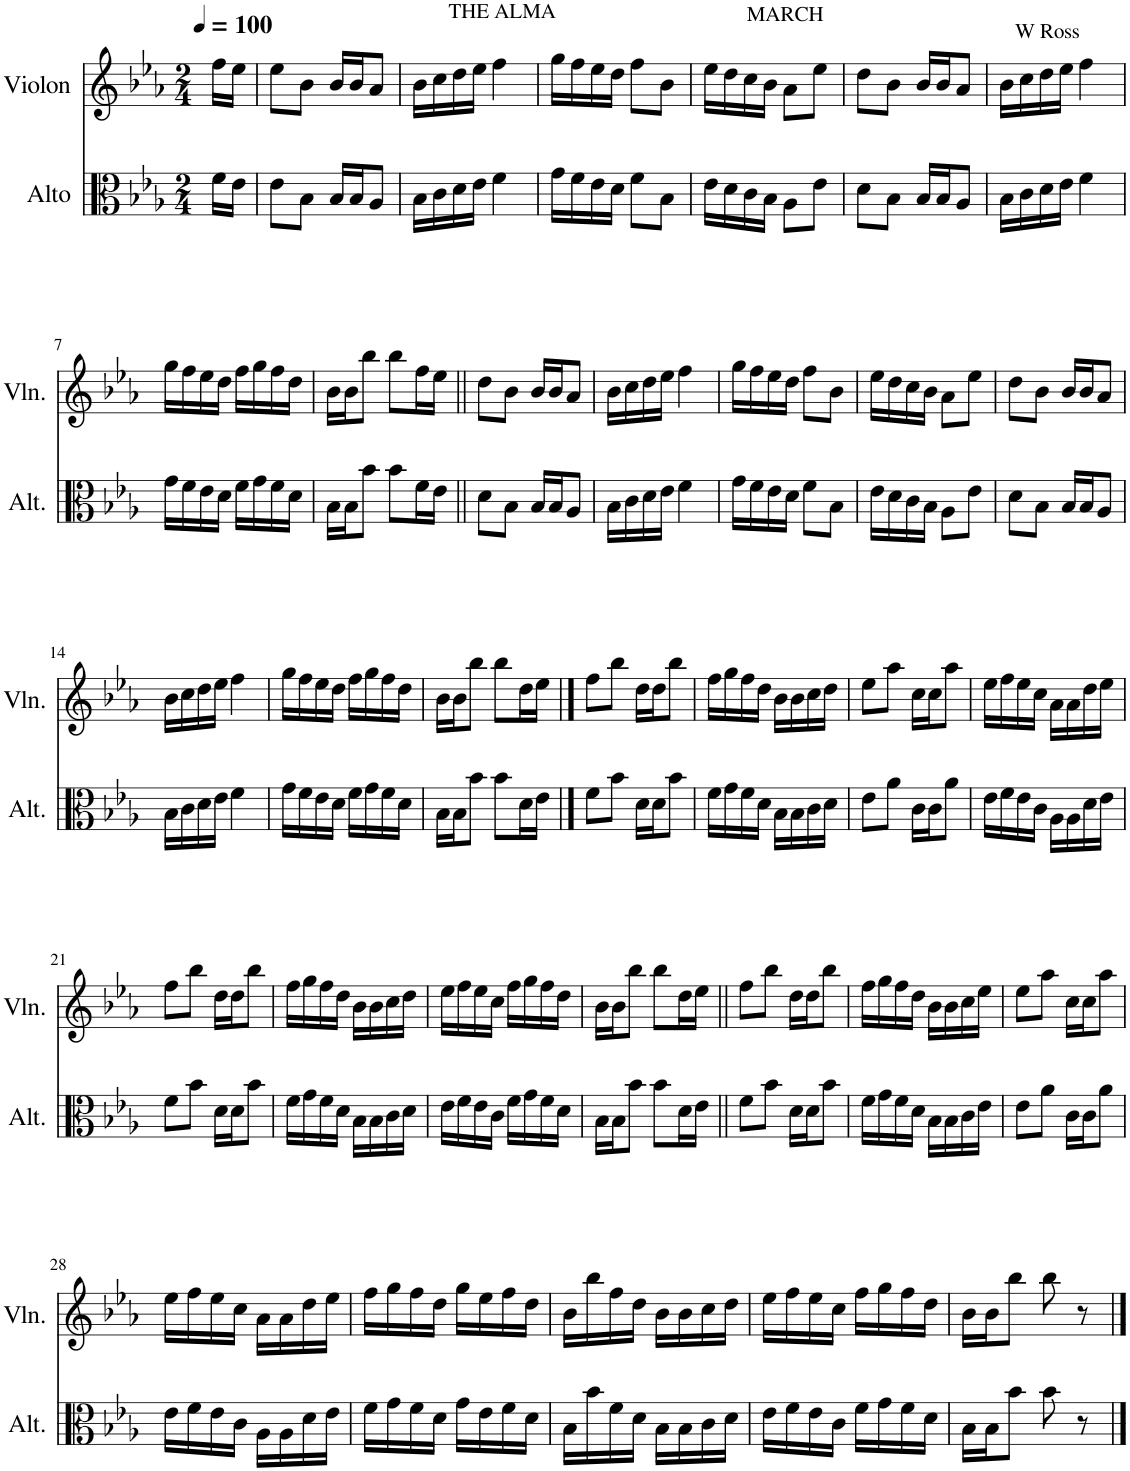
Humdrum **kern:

**kern	**kern
*part2	*part1
*staff2	*staff1
*I"Alto	*I"Violon
*I'Alt.	*I'Vln.
*clefC3	*clefG2
*k[b-e-a-]	*k[b-e-a-]
*M2/4	*M2/4
=	=
16f\LL	16ff\LL
16e-\JJ	16ee-\JJ
=1	=1
*	*MM100
8e-\L	8ee-\L
8B-\J	8b-\J
16B-/LL	16b-/LL
16B-/J	16b-/J
8A-/J	8a-/J
=2	=2
!	!LO:TX:a:t=THE ALMA
16B-\LL	16b-\LL
16c\	16cc\
16d\	16dd\
16e-\JJ	16ee-\JJ
4f\	4ff\
=3	=3
16g\LL	16gg\LL
16f\	16ff\
16e-\	16ee-\
16d\JJ	16dd\JJ
8f\L	8ff\L
8B-\J	8b-\J
=4	=4
16e-\LL	16ee-\LL
16d\	16dd\
16c\	16cc\
16B-\JJ	16b-\JJ
8A-\L	8a-\L
8e-\J	8ee-\J
=5	=5
!	!LO:TX:a:t=MARCH
8d\L	8dd\L
8B-\J	8b-\J
16B-/LL	16b-/LL
16B-/J	16b-/J
8A-/J	8a-/J
=6	=6
!	!LO:TX:a:t=W Ross
16B-\LL	16b-\LL
16c\	16cc\
16d\	16dd\
16e-\JJ	16ee-\JJ
4f\	4ff\
!!LO:LB:g=z
=7	=7
16g\LL	16gg\LL
16f\	16ff\
16e-\	16ee-\
16d\JJ	16dd\JJ
16f\LL	16ff\LL
16g\	16gg\
16f\	16ff\
16d\JJ	16dd\JJ
=8	=8
16B-\LL	16b-\LL
16B-\J	16b-\J
8b-\J	8bb-\J
8b-\L	8bb-\L
16f\L	16ff\L
16e-\JJ	16ee-\JJ
=9||	=9||
8d\L	8dd\L
8B-\J	8b-\J
16B-/LL	16b-/LL
16B-/J	16b-/J
8A-/J	8a-/J
=10	=10
16B-\LL	16b-\LL
16c\	16cc\
16d\	16dd\
16e-\JJ	16ee-\JJ
4f\	4ff\
=11	=11
16g\LL	16gg\LL
16f\	16ff\
16e-\	16ee-\
16d\JJ	16dd\JJ
8f\L	8ff\L
8B-\J	8b-\J
=12	=12
16e-\LL	16ee-\LL
16d\	16dd\
16c\	16cc\
16B-\JJ	16b-\JJ
8A-\L	8a-\L
8e-\J	8ee-\J
=13	=13
8d\L	8dd\L
8B-\J	8b-\J
16B-/LL	16b-/LL
16B-/J	16b-/J
8A-/J	8a-/J
!!LO:LB:g=z
=14	=14
16B-\LL	16b-\LL
16c\	16cc\
16d\	16dd\
16e-\JJ	16ee-\JJ
4f\	4ff\
=15	=15
16g\LL	16gg\LL
16f\	16ff\
16e-\	16ee-\
16d\JJ	16dd\JJ
16f\LL	16ff\LL
16g\	16gg\
16f\	16ff\
16d\JJ	16dd\JJ
=16	=16
16B-\LL	16b-\LL
16B-\J	16b-\J
8b-\J	8bb-\J
8b-\L	8bb-\L
16d\L	16dd\L
16e-\JJ	16ee-\JJ
==17	==17
8f\L	8ff\L
8b-\J	8bb-\J
16d\LL	16dd\LL
16d\J	16dd\J
8b-\J	8bb-\J
=18	=18
16f\LL	16ff\LL
16g\	16gg\
16f\	16ff\
16d\JJ	16dd\JJ
16B-\LL	16b-\LL
16B-\	16b-\
16c\	16cc\
16d\JJ	16dd\JJ
=19	=19
8e-\L	8ee-\L
8a-\J	8aa-\J
16c\LL	16cc\LL
16c\J	16cc\J
8a-\J	8aa-\J
=20	=20
16e-\LL	16ee-\LL
16f\	16ff\
16e-\	16ee-\
16c\JJ	16cc\JJ
16A-\LL	16a-\LL
16A-\	16a-\
16d\	16dd\
16e-\JJ	16ee-\JJ
!!LO:LB:g=z
=21	=21
8f\L	8ff\L
8b-\J	8bb-\J
16d\LL	16dd\LL
16d\J	16dd\J
8b-\J	8bb-\J
=22	=22
16f\LL	16ff\LL
16g\	16gg\
16f\	16ff\
16d\JJ	16dd\JJ
16B-\LL	16b-\LL
16B-\	16b-\
16c\	16cc\
16d\JJ	16dd\JJ
=23	=23
16e-\LL	16ee-\LL
16f\	16ff\
16e-\	16ee-\
16c\JJ	16cc\JJ
16f\LL	16ff\LL
16g\	16gg\
16f\	16ff\
16d\JJ	16dd\JJ
=24	=24
16B-\LL	16b-\LL
16B-\J	16b-\J
8b-\J	8bb-\J
8b-\L	8bb-\L
16d\L	16dd\L
16e-\JJ	16ee-\JJ
=25||	=25||
8f\L	8ff\L
8b-\J	8bb-\J
16d\LL	16dd\LL
16d\J	16dd\J
8b-\J	8bb-\J
=26	=26
16f\LL	16ff\LL
16g\	16gg\
16f\	16ff\
16d\JJ	16dd\JJ
16B-\LL	16b-\LL
16B-\	16b-\
16c\	16cc\
16e-\JJ	16ee-\JJ
=27	=27
8e-\L	8ee-\L
8a-\J	8aa-\J
16c\LL	16cc\LL
16c\J	16cc\J
8a-\J	8aa-\J
!!LO:LB:g=z
=28	=28
16e-\LL	16ee-\LL
16f\	16ff\
16e-\	16ee-\
16c\JJ	16cc\JJ
16A-\LL	16a-\LL
16A-\	16a-\
16d\	16dd\
16e-\JJ	16ee-\JJ
=29	=29
16f\LL	16ff\LL
16g\	16gg\
16f\	16ff\
16d\JJ	16dd\JJ
16g\LL	16gg\LL
16e-\	16ee-\
16f\	16ff\
16d\JJ	16dd\JJ
=30	=30
16B-\LL	16b-\LL
16b-\	16bb-\
16f\	16ff\
16d\JJ	16dd\JJ
16B-\LL	16b-\LL
16B-\	16b-\
16c\	16cc\
16d\JJ	16dd\JJ
=31	=31
16e-\LL	16ee-\LL
16f\	16ff\
16e-\	16ee-\
16c\JJ	16cc\JJ
16f\LL	16ff\LL
16g\	16gg\
16f\	16ff\
16d\JJ	16dd\JJ
=32	=32
16B-\LL	16b-\LL
16B-\J	16b-\J
8b-\J	8bb-\J
8b-\	8bb-\
8r	8r
==	==
*-	*-
